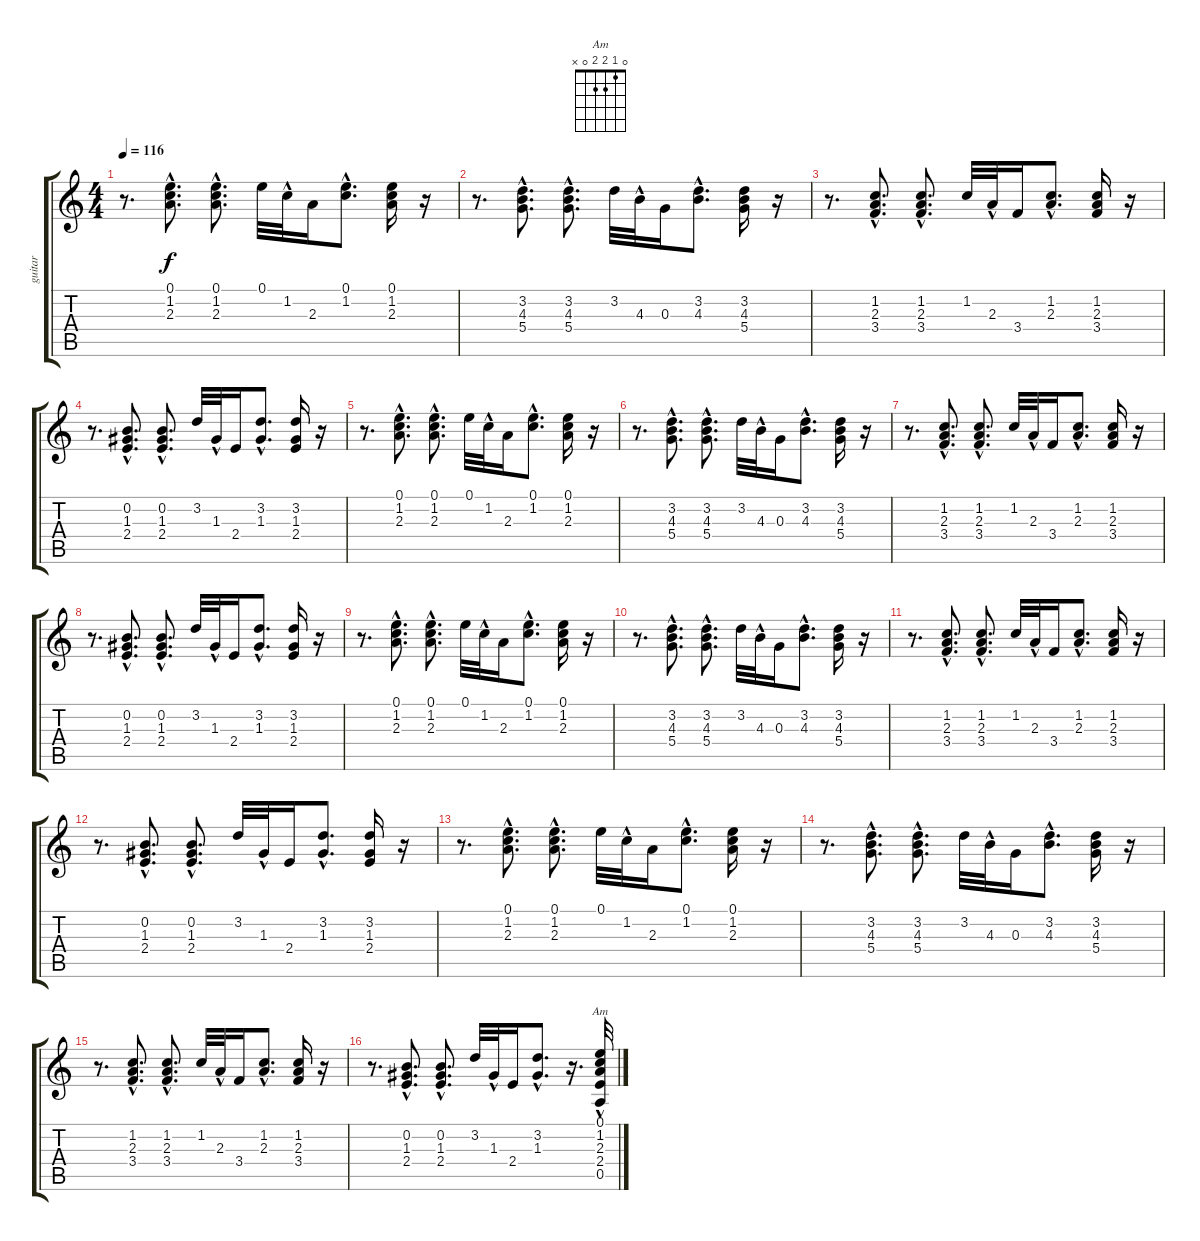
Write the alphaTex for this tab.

\track ("guitar" "guitar") {instrument acousticguitarsteel}
\staff {score tabs}
\tuning (E4 B3 G3 D3 A2 E2) {hide}
\chord ("Am" 0 1 2 2 0 x)
\ts (4 4)
\tempo 116
\clef g2
\ks c
r.8{d dy f} (0.1{hac} 1.2{hac} 2.3{hac}).8{d} (0.1{hac} 1.2{hac} 2.3{hac}).8{d} 0.1.32 1.2{hac}.32 2.3.16 (0.1{hac} 1.2{hac}).8{d} (0.1 1.2 2.3).16 r.16 |
r.8{d} (3.2{hac} 4.3{hac} 5.4{hac}).8{d} (3.2{hac} 4.3{hac} 5.4{hac}).8{d} 3.2.32 4.3{hac}.32 0.3.16 (3.2{hac} 4.3{hac}).8{d} (3.2 4.3 5.4).16 r.16 |
r.8{d} (1.2{hac} 2.3{hac} 3.4{hac}).8{d} (1.2{hac} 2.3{hac} 3.4{hac}).8{d} 1.2.32 2.3{hac}.32 3.4.16 (1.2{hac} 2.3{hac}).8{d} (1.2 2.3 3.4).16 r.16 |
r.8{d} (0.2{hac} 1.3{hac} 2.4{hac}).8{d} (0.2{hac} 1.3{hac} 2.4{hac}).8{d} 3.2.32 1.3{hac}.32 2.4.16 (3.2{hac} 1.3{hac}).8{d} (3.2 1.3 2.4).16 r.16 |
r.8{d} (0.1{hac} 1.2{hac} 2.3{hac}).8{d} (0.1{hac} 1.2{hac} 2.3{hac}).8{d} 0.1.32 1.2{hac}.32 2.3.16 (0.1{hac} 1.2{hac}).8{d} (0.1 1.2 2.3).16 r.16 |
r.8{d} (3.2{hac} 4.3{hac} 5.4{hac}).8{d} (3.2{hac} 4.3{hac} 5.4{hac}).8{d} 3.2.32 4.3{hac}.32 0.3.16 (3.2{hac} 4.3{hac}).8{d} (3.2 4.3 5.4).16 r.16 |
r.8{d} (1.2{hac} 2.3{hac} 3.4{hac}).8{d} (1.2{hac} 2.3{hac} 3.4{hac}).8{d} 1.2.32 2.3{hac}.32 3.4.16 (1.2{hac} 2.3{hac}).8{d} (1.2 2.3 3.4).16 r.16 |
r.8{d} (0.2{hac} 1.3{hac} 2.4{hac}).8{d} (0.2{hac} 1.3{hac} 2.4{hac}).8{d} 3.2.32 1.3{hac}.32 2.4.16 (3.2{hac} 1.3{hac}).8{d} (3.2 1.3 2.4).16 r.16 |
r.8{d} (0.1{hac} 1.2{hac} 2.3{hac}).8{d} (0.1{hac} 1.2{hac} 2.3{hac}).8{d} 0.1.32 1.2{hac}.32 2.3.16 (0.1{hac} 1.2{hac}).8{d} (0.1 1.2 2.3).16 r.16 |
r.8{d} (3.2{hac} 4.3{hac} 5.4{hac}).8{d} (3.2{hac} 4.3{hac} 5.4{hac}).8{d} 3.2.32 4.3{hac}.32 0.3.16 (3.2{hac} 4.3{hac}).8{d} (3.2 4.3 5.4).16 r.16 |
r.8{d} (1.2{hac} 2.3{hac} 3.4{hac}).8{d} (1.2{hac} 2.3{hac} 3.4{hac}).8{d} 1.2.32 2.3{hac}.32 3.4.16 (1.2{hac} 2.3{hac}).8{d} (1.2 2.3 3.4).16 r.16 |
r.8{d} (0.2{hac} 1.3{hac} 2.4{hac}).8{d} (0.2{hac} 1.3{hac} 2.4{hac}).8{d} 3.2.32 1.3{hac}.32 2.4.16 (3.2{hac} 1.3{hac}).8{d} (3.2 1.3 2.4).16 r.16 |
r.8{d} (0.1{hac} 1.2{hac} 2.3{hac}).8{d} (0.1{hac} 1.2{hac} 2.3{hac}).8{d} 0.1.32 1.2{hac}.32 2.3.16 (0.1{hac} 1.2{hac}).8{d} (0.1 1.2 2.3).16 r.16 |
r.8{d} (3.2{hac} 4.3{hac} 5.4{hac}).8{d} (3.2{hac} 4.3{hac} 5.4{hac}).8{d} 3.2.32 4.3{hac}.32 0.3.16 (3.2{hac} 4.3{hac}).8{d} (3.2 4.3 5.4).16 r.16 |
r.8{d} (1.2{hac} 2.3{hac} 3.4{hac}).8{d} (1.2{hac} 2.3{hac} 3.4{hac}).8{d} 1.2.32 2.3{hac}.32 3.4.16 (1.2{hac} 2.3{hac}).8{d} (1.2 2.3 3.4).16 r.16 |
r.8{d} (0.2{hac} 1.3{hac} 2.4{hac}).8{d} (0.2{hac} 1.3{hac} 2.4{hac}).8{d} 3.2.32 1.3{hac}.32 2.4.16 (3.2{hac} 1.3{hac}).8{d} r.16{d} (0.1 1.2 2.3{hac} 2.4{hac} 0.5).32{ch "Am"}
